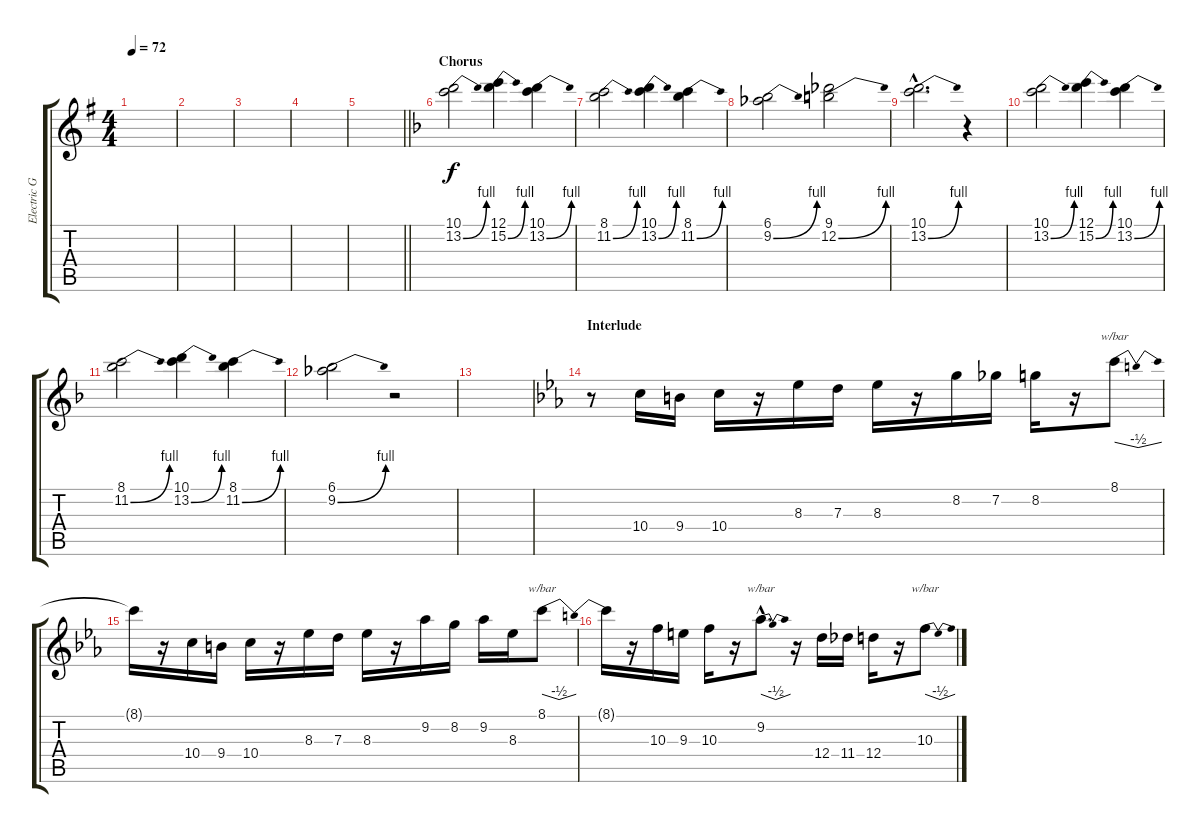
\track ("Electric Guitar" "Electric G") {instrument electricguitarclean}
\staff {score tabs}
\tuning (E4 B3 G3 D3 A2 E2) {hide}
\ts (4 4)
\tempo 72
\clef g2
\ks g
|
|
|
|
\barLineRight lightlight
|
\section ("" "Chorus")
\ks f
(10.1 13.2{be (bend 0 0 60 4)}).2 (12.1 15.2{be (bend 0 0 60 4)}).4 (10.1 13.2{be (bend 0 0 60 4)}).4 |
(8.1 11.2{be (bend 0 0 60 4)}).2 (10.1 13.2{be (bend 0 0 60 4)}).4 (8.1 11.2{be (bend 0 0 60 4)}).4 |
(6.1 9.2{be (bend 0 0 60 4)}).2 (9.1 12.2{be (bend 0 0 60 4)}).2 |
(10.1{hac} 13.2{be (bend 0 0 60 4) hac}).2{d} r.4 |
(10.1 13.2{be (bend 0 0 60 4)}).2 (12.1 15.2{be (bend 0 0 60 4)}).4 (10.1 13.2{be (bend 0 0 60 4)}).4 |
(8.1 11.2{be (bend 0 0 60 4)}).2 (10.1 13.2{be (bend 0 0 60 4)}).4 (8.1 11.2{be (bend 0 0 60 4)}).4 |
(6.1 9.2{be (bend 0 0 60 4)}).2 r.2 |
|
\section ("" "Interlude")
\ks eb
r.8 10.4.16 9.4.16 10.4.16 r.16 8.3.16 7.3.16 8.3.16 r.16 8.2.16 7.2.16 8.2.16 r.16 8.1.8{tbe (dip default 0 0 30 -2 60 0)} |
8.1{t}.16 r.16 10.4.16 9.4.16 10.4.16 r.16 8.3.16 7.3.16 8.3.16 r.16 9.2.16 8.2.16 9.2.16 8.3.16 8.1.8{tbe (dip default 0 0 30 -2 60 0)} |
8.1{t}.16 r.16 10.3.16 9.3.16 10.3.16 r.16 9.2{hac}.8{d tbe (dip default 0 0 30 -2 60 0)} r.16 12.4.16 11.4.16 12.4.16 r.16 10.3.8{tbe (dip default 0 0 30 -2 60 0)}
